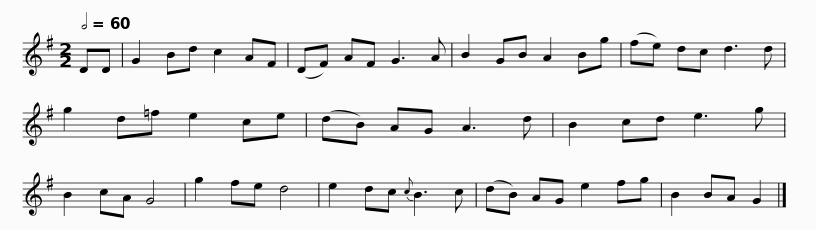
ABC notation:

X:1
L:1/8
Q:1/2=60
M:2/2
I:linebreak $
K:G
V:1 treble
V:1
 DD | G2 Bd c2 AF | (DF) AF G3 A | B2 GB A2 Bg | (fe) dc d3 d |$ %5
 g2 d=f e2 ce | (dB) AG A3 d | B2 cd e3 g | B2 cA G4 |$ g2 fe d4 | %10
 e2 dc{c} B3 c | (dB) AG e2 fg | B2 BA G2 |] %13
